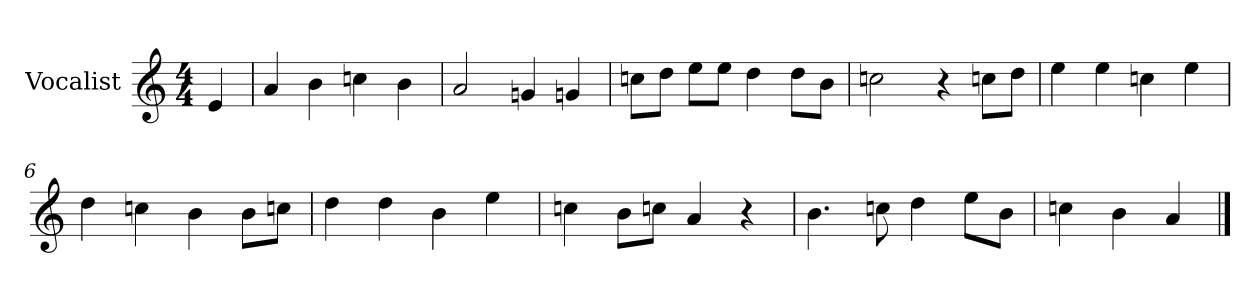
**kern
*part1
*staff1
*I"Vocalist
*k[]
*a:
*M4/4
=
4e
=1
4a
4b
4ccn
4b
=2
2a
4gn
4gn
=3
8ccnL
8ddJ
8eeL
8eeJ
4dd
8ddL
8bJ
=4
2ccn
4r
8ccnL
8ddJ
=5
4ee
4ee
4ccn
4ee
=6
4dd
4ccn
4b
8bL
8ccnJ
=7
4dd
4dd
4b
4ee
=8
4ccn
8bL
8ccnJ
4a
4r
=9
4.b
8ccn
4dd
8eeL
8bJ
=10
4ccn
4b
4a
==
*-
